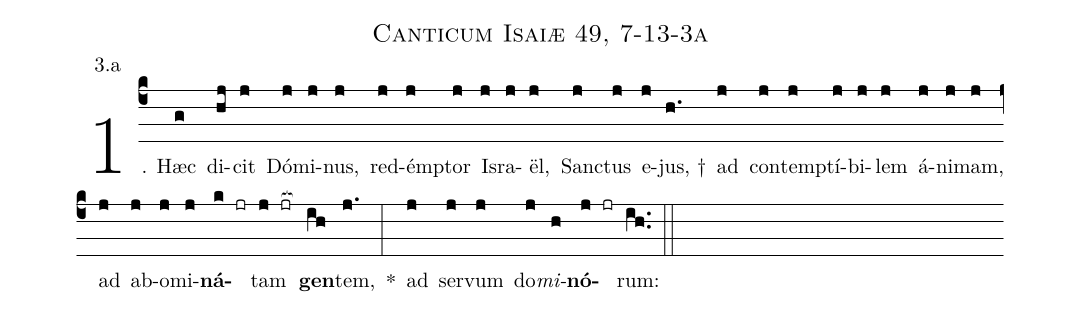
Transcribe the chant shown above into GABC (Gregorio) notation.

name: Canticum Isaiæ 49, 7-13-3a;
annotation: 3.a;
%%
(c4)1. Hæc(g) di(hj)cit(j) Dó(j)mi(j)nus,(j) red(j)émp(j)tor(j) Is(j)ra(j)ël,(j) Sanc(j)tus(j) e(j)jus, †(h.) ad(j) con(j)temp(j)tí(j)bi(j)lem(j) á(j)ni(j)mam,(j) ad(j) ab(j)o(j)mi(j)<b>ná</b>(k jr)tam(j jr[ocb:1{]) <b>gen</b>(ih[ocb:0}])tem,(j.) *(:) ad(j) ser(j)vum(j) do(j)<i>mi</i>(h)<b>nó</b>(j jr)rum:(ih..) (::)
